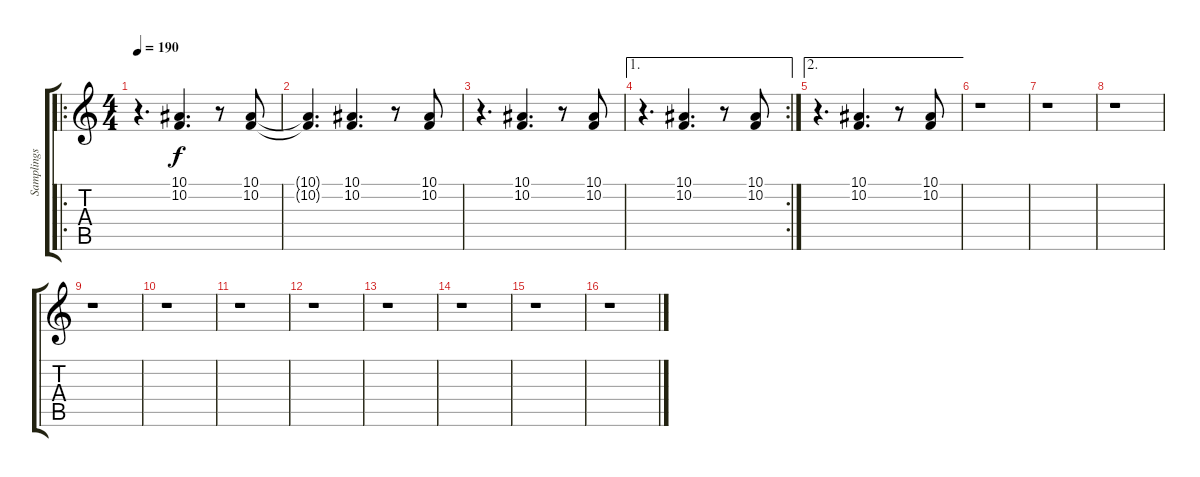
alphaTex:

\track ("Samplings" "Samplings") {instrument drawbarorgan}
\staff {score tabs}
\tuning (C4 G3 Eb3 Bb2 F2 C2) {hide}
\ro
\ts (4 4)
\tempo 190
\clef g2
\ks c
r.4{d dy f} (10.1 10.2).4{d} r.8 (10.1 10.2).8 |
(10.1{t} 10.2{t}).4{d} (10.1 10.2).4{d} r.8 (10.1 10.2).8 |
r.4{d} (10.1 10.2).4{d} r.8 (10.1 10.2).8 |
\ae 1
\rc 2
r.4{d} (10.1 10.2).4{d} r.8 (10.1 10.2).8 |
\ae 2
r.4{d} (10.1 10.2).4{d} r.8 (10.1 10.2).8 |
r.1 |
r.1 |
r.1 |
r.1 |
r.1 |
r.1 |
r.1 |
r.1 |
r.1 |
r.1 |
r.1
